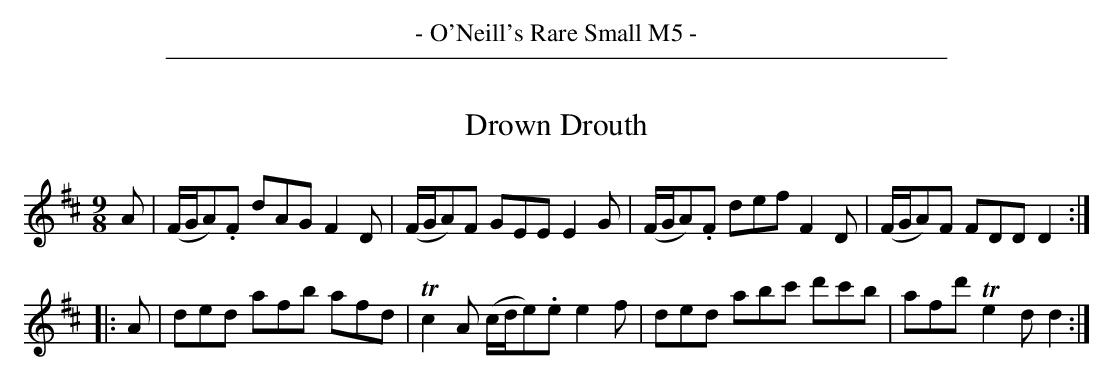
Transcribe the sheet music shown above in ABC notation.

X:1
T: Drown Drouth
M: 9/8
L: 1/8
K: D
A |\
(F/G/A).F dAG F2D | (F/G/A)F GEE E2G |\
(F/G/A).F def F2D | (F/G/A)F FDD D2 ::
A |\
ded afb afd | Tc2A (c/d/e).e e2f |\
ded abc' d'c'b | afd' Te2d d2 :|
